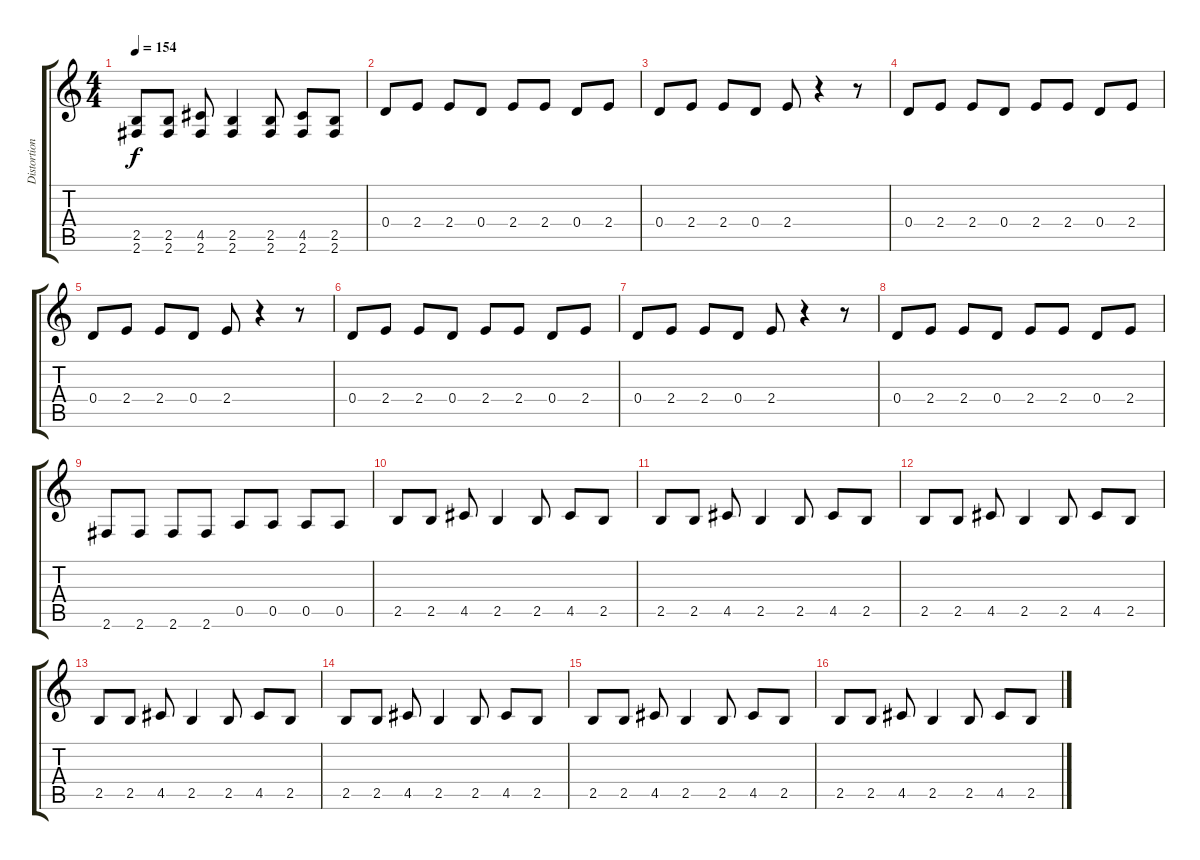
\track ("Distortion Guitar" "Distortion") {instrument distortionguitar}
\staff {score tabs}
\tuning (E4 B3 G3 D3 A2 E2) {hide}
\ts (4 4)
\tempo 154
\clef g2
\ks c
(2.5 2.6).8{dy f} (2.5 2.6).8 (4.5 2.6).8 (2.5 2.6).4 (2.5 2.6).8 (4.5 2.6).8 (2.5 2.6).8 |
0.4.8 2.4.8 2.4.8 0.4.8 2.4.8 2.4.8 0.4.8 2.4.8 |
0.4.8 2.4.8 2.4.8 0.4.8 2.4.8 r.4 r.8 |
0.4.8 2.4.8 2.4.8 0.4.8 2.4.8 2.4.8 0.4.8 2.4.8 |
0.4.8 2.4.8 2.4.8 0.4.8 2.4.8 r.4 r.8 |
0.4.8 2.4.8 2.4.8 0.4.8 2.4.8 2.4.8 0.4.8 2.4.8 |
0.4.8 2.4.8 2.4.8 0.4.8 2.4.8 r.4 r.8 |
0.4.8 2.4.8 2.4.8 0.4.8 2.4.8 2.4.8 0.4.8 2.4.8 |
2.6.8 2.6.8 2.6.8 2.6.8 0.5.8 0.5.8 0.5.8 0.5.8 |
2.5.8 2.5.8 4.5.8 2.5.4 2.5.8 4.5.8 2.5.8 |
2.5.8 2.5.8 4.5.8 2.5.4 2.5.8 4.5.8 2.5.8 |
2.5.8 2.5.8 4.5.8 2.5.4 2.5.8 4.5.8 2.5.8 |
2.5.8 2.5.8 4.5.8 2.5.4 2.5.8 4.5.8 2.5.8 |
2.5.8 2.5.8 4.5.8 2.5.4 2.5.8 4.5.8 2.5.8 |
2.5.8 2.5.8 4.5.8 2.5.4 2.5.8 4.5.8 2.5.8 |
2.5.8 2.5.8 4.5.8 2.5.4 2.5.8 4.5.8 2.5.8
